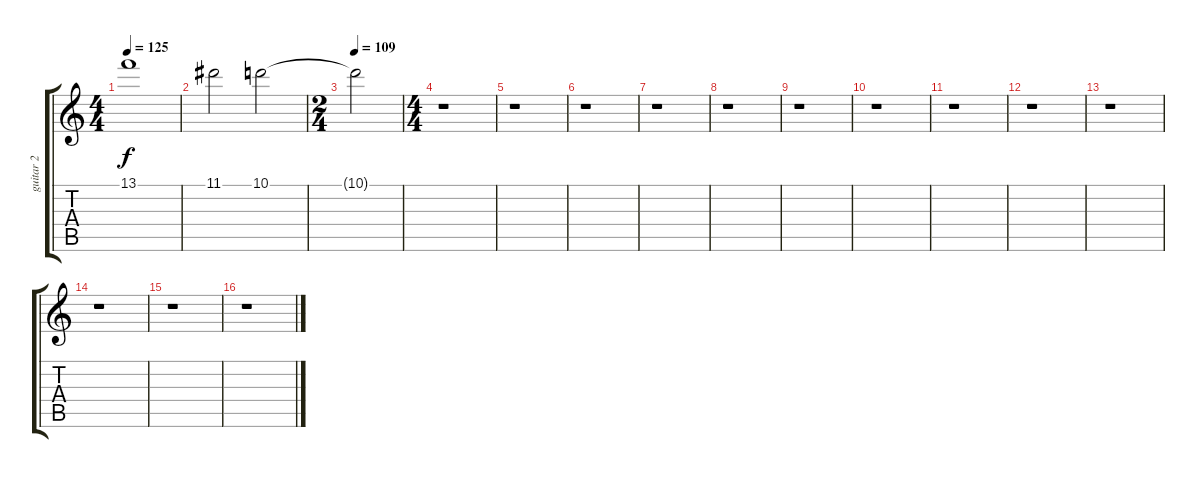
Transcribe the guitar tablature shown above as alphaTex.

\track ("guitar 2" "guitar 2") {instrument overdrivenguitar}
\staff {score tabs}
\tuning (E4 B3 G3 D3 A2 E2) {hide}
\ts (4 4)
\tempo 125
\clef g2
\ks c
13.1.1{dy f} |
11.1.2 10.1.2 |
\ts (2 4)
\tempo 109
10.1{t}.2 |
\ts (4 4)
r.1 |
r.1 |
r.1 |
r.1 |
r.1 |
r.1 |
r.1 |
r.1 |
r.1 |
r.1 |
r.1 |
r.1 |
r.1
